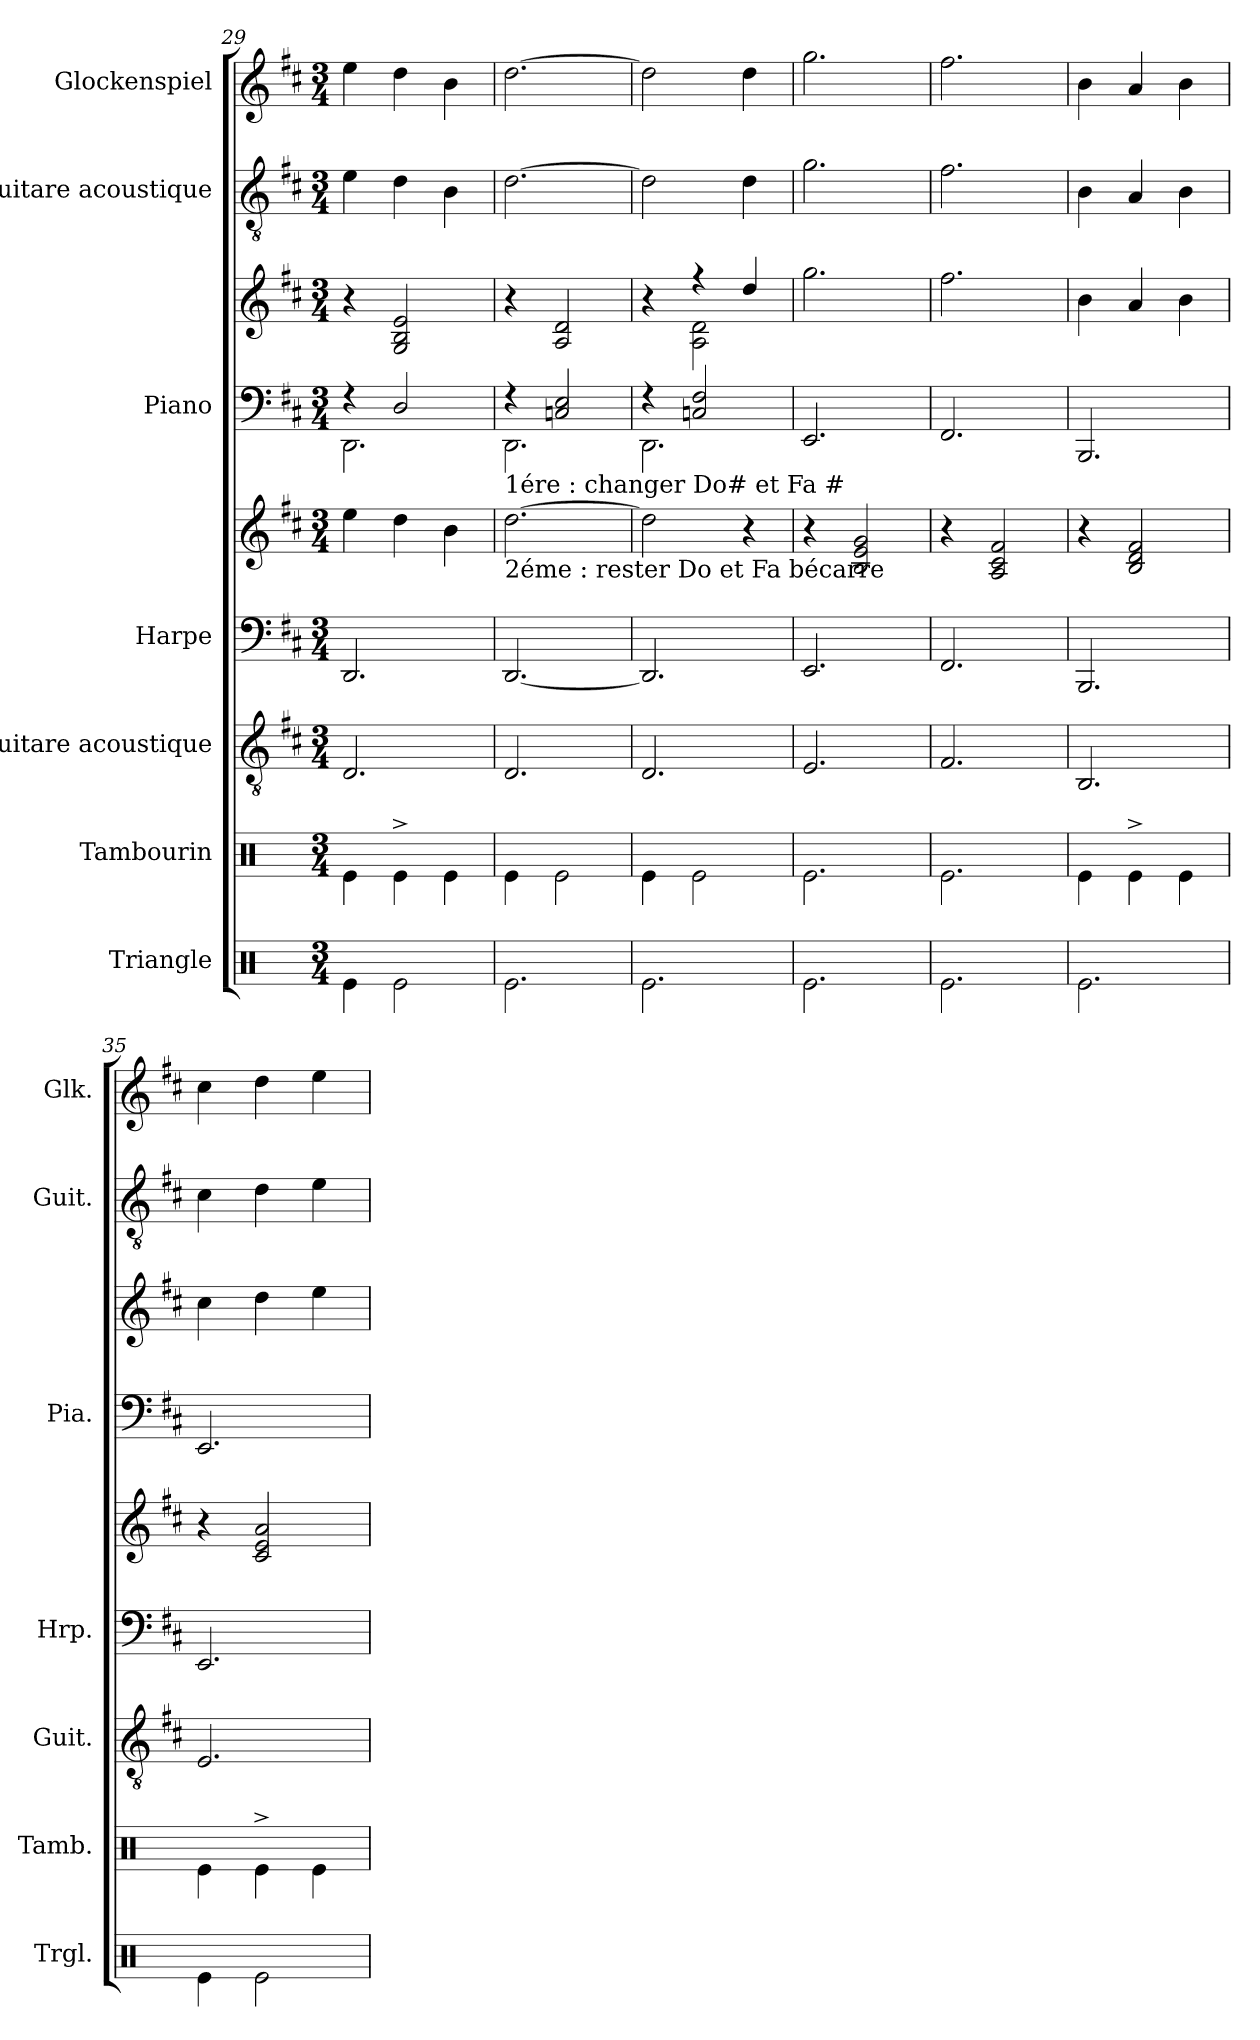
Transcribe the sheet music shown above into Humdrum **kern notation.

**kern	**kern	**kern	**kern	**kern	**kern	**kern	**kern	**kern
*part7	*part6	*part5	*part4	*part4	*part3	*part3	*part2	*part1
*staff9	*staff8	*staff7	*staff6	*staff5	*staff4	*staff3	*staff2	*staff1
*I"Triangle	*I"Tambourin	*I"Guitare acoustique	*I"Harpe	*	*I"Piano	*	*I"Guitare acoustique	*I"Glockenspiel
*I'Trgl.	*I'Tamb.	*I'Guit.	*I'Hrp.	*	*I'Pia.	*	*I'Guit.	*I'Glk.
!!LO:PB:g=z
*clefX	*clefX	*clefGv2	*clefF4	*clefG2	*clefF4	*clefG2	*clefGv2	*clefG2
*	*	*	*	*	*	*	*	*ITrd-14c-24
*k[]	*k[]	*k[f#c#]	*k[f#c#]	*k[f#c#]	*k[f#c#]	*k[f#c#]	*k[f#c#]	*k[f#c#]
*M3/4	*M3/4	*M3/4	*M3/4	*M3/4	*M3/4	*M3/4	*M3/4	*M3/4
=29	=29	=29	=29	=29	=29	=29	=29	=29
*	*	*	*	*	*^	*	*	*
4Re\	4Re\	2.D/	2.DD/	4ee\	4r	2.DD\	4r	4e\	4eeee\
2Re\	4Re^\	.	.	4dd\	2D/	.	2G/ 2B/ 2e/	4d\	4dddd\
.	4Re\	.	.	4b\	.	.	.	4B\	4bbb\
=30	=30	=30	=30	=30	=30	=30	=30	=30	=30
!	!	!	!	!LO:TX:a:t=1ére &colon; changer Do# et Fa #	!	!	!	!	!
!	!	!	!	!LO:TX:b:t=2éme &colon; rester Do et Fa bécarre	!	!	!	!	!
2.Re\	4Re\	2.D/	[2.DD/	[2.dd\	4r	2.DD\	4r	[2.d\	[2.dddd\
.	2Re\	.	.	.	2Cn/ 2E/	.	2A/ 2d/	.	.
=31	=31	=31	=31	=31	=31	=31	=31	=31	=31
*	*	*	*	*	*	*	*^	*	*
2.Re\	4Re\	2.D/	2.DD/]	2dd\]	4r	2.DD\	4r	4ryy	2d\]	2dddd\]
.	2Re\	.	.	.	2Cn/ 2F#/	.	4r	2A\ 2d\	.	.
.	.	.	.	4r	.	.	4dd/	.	4d\	4dddd\
*	*	*	*	*	*v	*v	*	*	*	*
*	*	*	*	*	*	*v	*v	*	*
=32	=32	=32	=32	=32	=32	=32	=32	=32
2.Re\	2.Re\	2.E/	2.EE/	4r	2.EE/	2.gg\	2.g\	2.gggg\
.	.	.	.	2B/ 2e/ 2g/	.	.	.	.
=33	=33	=33	=33	=33	=33	=33	=33	=33
2.Re\	2.Re\	2.F#/	2.FF#/	4r	2.FF#/	2.ff#\	2.f#\	2.ffff#\
.	.	.	.	2A/ 2c#/ 2f#/	.	.	.	.
=34	=34	=34	=34	=34	=34	=34	=34	=34
2.Re\	4Re\	2.BB/	2.BBB/	4r	2.BBB/	4b\	4B\	4bbb\
.	4Re^\	.	.	2B/ 2d/ 2f#/	.	4a/	4A/	4aaa/
.	4Re\	.	.	.	.	4b\	4B\	4bbb\
=35	=35	=35	=35	=35	=35	=35	=35	=35
4Re\	4Re\	2.E/	2.EE/	4r	2.EE/	4cc#\	4c#\	4cccc#\
2Re\	4Re^\	.	.	2c#/ 2e/ 2a/	.	4dd\	4d\	4dddd\
.	4Re\	.	.	.	.	4ee\	4e\	4eeee\
=	=	=	=	=	=	=	=	=
*-	*-	*-	*-	*-	*-	*-	*-	*-
